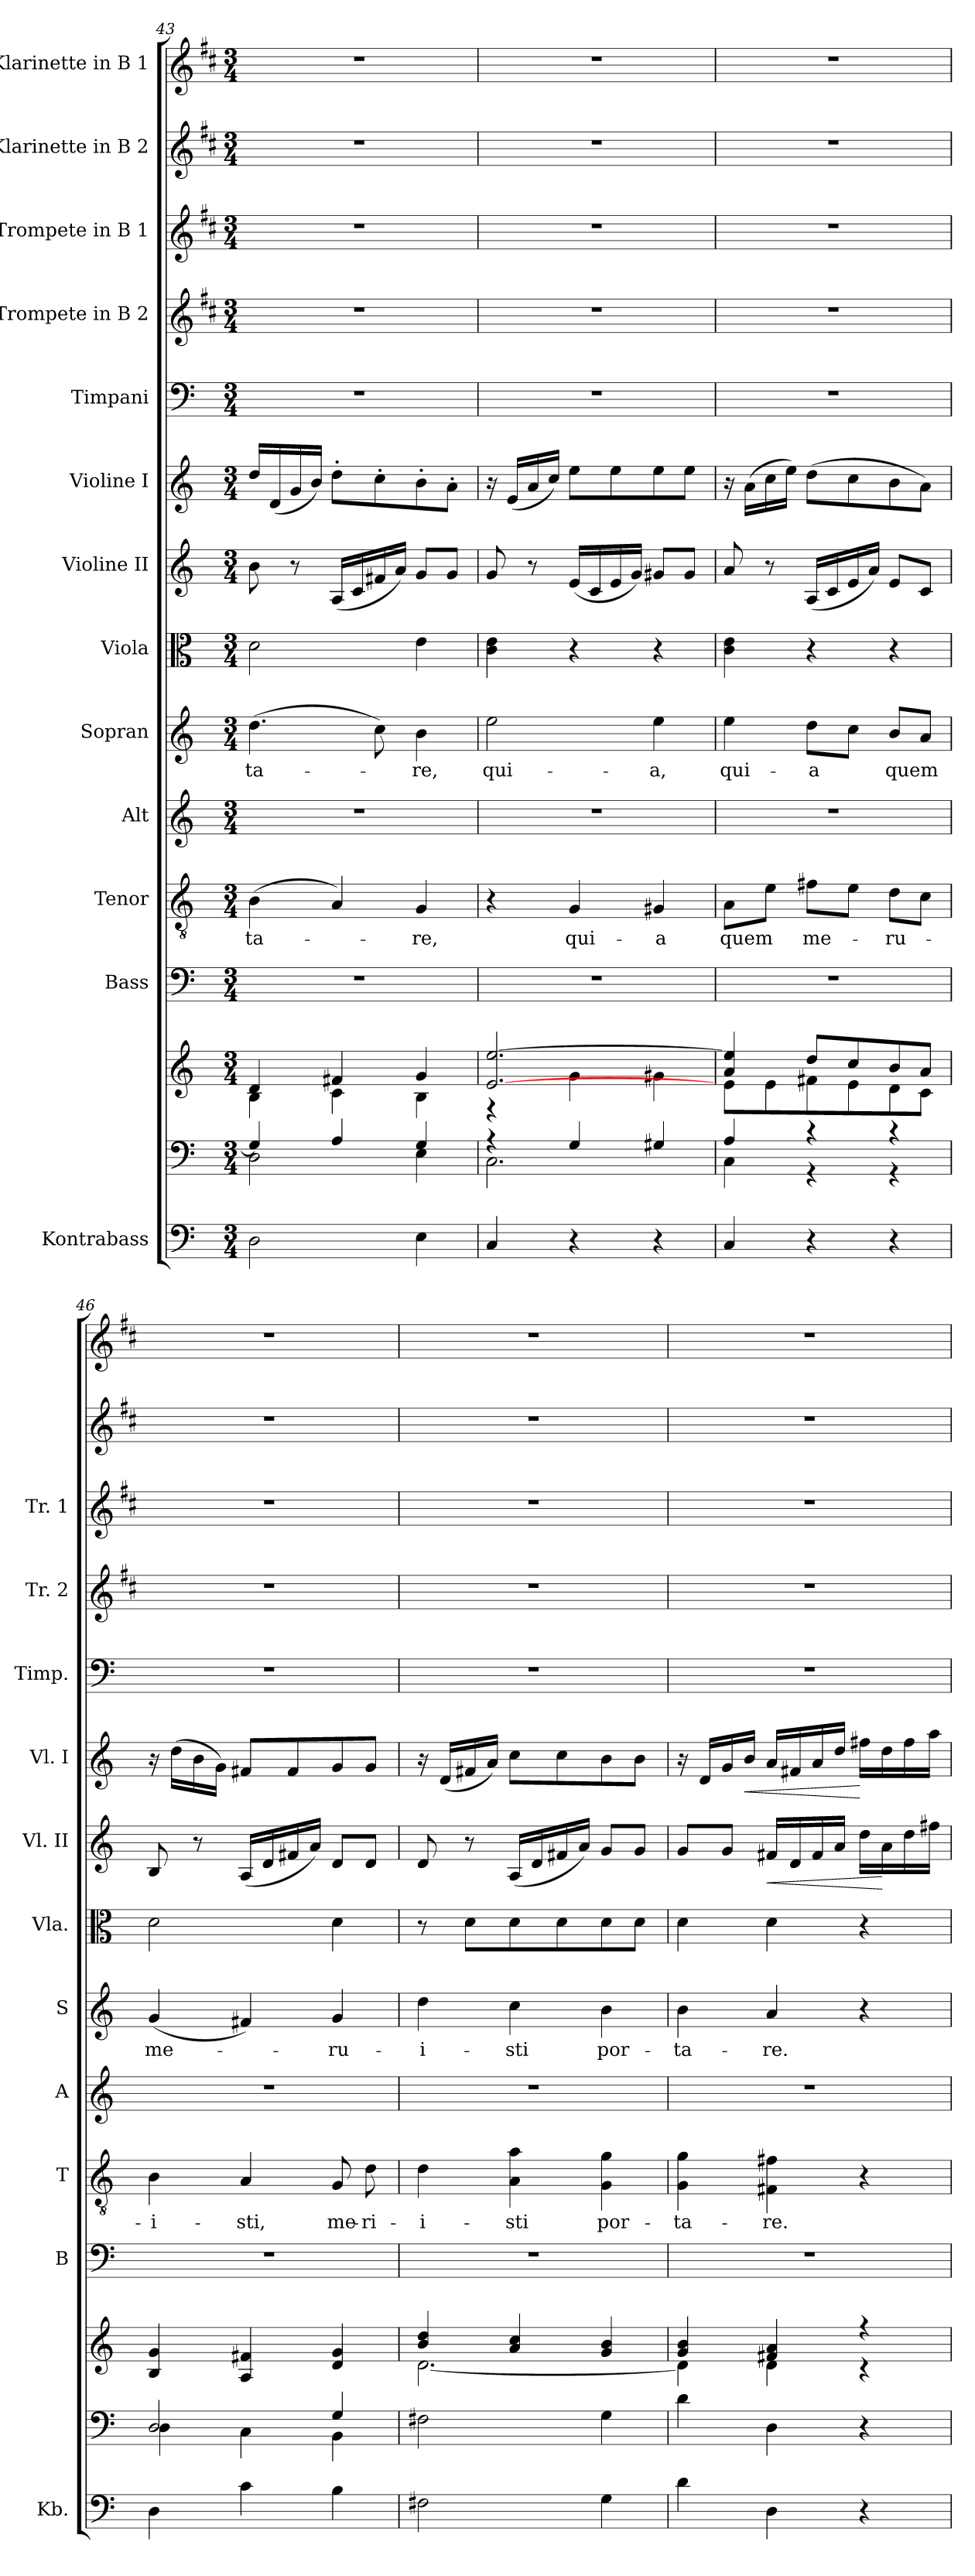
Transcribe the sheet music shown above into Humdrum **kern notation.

**kern	**kern	**kern	**kern	**kern	**text	**kern	**kern	**text	**kern	**kern	**dynam	**kern	**dynam	**kern	**kern	**kern	**kern	**kern
*part14	*part13	*part13	*part12	*part11	*part11	*part10	*part9	*part9	*part8	*part7	*part7	*part6	*part6	*part5	*part4	*part3	*part2	*part1
*staff15	*staff14	*staff13	*staff12	*staff11	*staff11	*staff10	*staff9	*staff9	*staff8	*staff7	*staff7	*staff6	*staff6	*staff5	*staff4	*staff3	*staff2	*staff1
*I"Kontrabass	*	*	*I"Bass	*I"Tenor	*	*I"Alt	*I"Sopran	*	*I"Viola	*I"Violine II	*	*I"Violine I	*	*I"Timpani	*I"Trompete in B 2	*I"Trompete in B 1	*I"Klarinette in B 2	*I"Klarinette in B 1
*I'Kb.	*	*	*I'B	*I'T	*	*I'A	*I'S	*	*I'Vla.	*I'Vl. II	*	*I'Vl. I	*	*I'Timp.	*I'Tr. 2	*I'Tr. 1	*	*
*clefF4	*clefF4	*clefG2	*clefF4	*clefGv2	*	*clefG2	*clefG2	*	*clefC3	*clefG2	*	*clefG2	*	*clefF4	*clefG2	*clefG2	*clefG2	*clefG2
*ITrd7c12	*	*	*	*	*	*	*	*	*	*	*	*	*	*	*ITrd1c2	*ITrd1c2	*ITrd1c2	*ITrd1c2
*k[]	*k[]	*k[]	*k[]	*k[]	*	*k[]	*k[]	*	*k[]	*k[]	*	*k[]	*	*k[]	*k[]	*k[]	*k[]	*k[]
*C:	*C:	*C:	*C:	*C:	*	*C:	*C:	*	*C:	*C:	*	*C:	*	*C:	*C:	*C:	*C:	*C:
*M3/4	*M3/4	*M3/4	*M3/4	*M3/4	*	*M3/4	*M3/4	*	*M3/4	*M3/4	*	*M3/4	*	*M3/4	*M3/4	*M3/4	*M3/4	*M3/4
=43	=43	=43	=43	=43	=43	=43	=43	=43	=43	=43	=43	=43	=43	=43	=43	=43	=43	=43
*	*^	*^	*	*	*	*	*	*	*	*	*	*	*	*	*	*	*	*
!	!	!	!	!	!	!	!LO:LY:b	!	!	!LO:LY:b	!	!	!	!	!	!	!	!	!	!
2DD\	4G/]	2D\	4d/	4B\	2.r	(>4B\	-ta-	2.r	(>4.dd\	-ta-	2d\	8b\	.	16dd/LL	.	2.r	2.r	2.r	2.r	2.r
.	.	.	.	.	.	.	.	.	.	.	.	.	.	(<16d/	.	.	.	.	.	.
.	.	.	.	.	.	.	.	.	.	.	.	8r	.	16g/	.	.	.	.	.	.
.	.	.	.	.	.	.	.	.	.	.	.	.	.	16b/JJ)	.	.	.	.	.	.
.	4A/	.	4f#X/	4c\	.	4A/)	.	.	.	.	.	(<16A/LL	.	8dd'>\L	.	.	.	.	.	.
.	.	.	.	.	.	.	.	.	.	.	.	16c/	.	.	.	.	.	.	.	.
.	.	.	.	.	.	.	.	.	8cc\)	.	.	16f#X/	.	8cc'>\	.	.	.	.	.	.
.	.	.	.	.	.	.	.	.	.	.	.	16a/JJ)	.	.	.	.	.	.	.	.
!	!	!	!	!	!	!	!LO:LY:b	!	!	!LO:LY:b	!	!	!	!	!	!	!	!	!	!
4EE\	4G/	4E\	4g/	4B\	.	4G/	-re,	.	4b\	-re,	4e\	8g/L	.	8b'>\	.	.	.	.	.	.
.	.	.	.	.	.	.	.	.	.	.	.	8g/J	.	8a'>\J	.	.	.	.	.	.
!!LO:PB:g=z
=44	=44	=44	=44	=44	=44	=44	=44	=44	=44	=44	=44	=44	=44	=44	=44	=44	=44	=44	=44	=44
!	!	!	!	!	!	!	!	!	!	!LO:LY:b	!	!	!	!	!	!	!	!	!	!
4CC/	4rA	2.C\	[<2.e/ [>2.ee/	4r	2.r	4r	.	2.r	2ee\	qui-	4c\ 4e\	8g/	.	16r	.	2.r	2.r	2.r	2.r	2.r
.	.	.	.	.	.	.	.	.	.	.	.	.	.	(<16e/LL	.	.	.	.	.	.
.	.	.	.	.	.	.	.	.	.	.	.	8r	.	16a/	.	.	.	.	.	.
.	.	.	.	.	.	.	.	.	.	.	.	.	.	16cc/JJ)	.	.	.	.	.	.
!	!	!	!	!	!	!	!LO:LY:b	!	!	!	!	!	!	!	!	!	!	!	!	!
4r	4G/	.	.	4g\	.	4G/	qui-	.	.	.	4r	(<16e/LL	.	8ee\L	.	.	.	.	.	.
.	.	.	.	.	.	.	.	.	.	.	.	16c/	.	.	.	.	.	.	.	.
.	.	.	.	.	.	.	.	.	.	.	.	16e/	.	8ee\	.	.	.	.	.	.
.	.	.	.	.	.	.	.	.	.	.	.	16g/JJ)	.	.	.	.	.	.	.	.
!	!	!	!	!	!	!	!LO:LY:b	!	!	!LO:LY:b	!	!	!	!	!	!	!	!	!	!
4r	4G#X/	.	.	4g#X\	.	4G#X/	-a	.	4ee\	-a,	4r	8g#X/L	.	8ee\	.	.	.	.	.	.
.	.	.	.	.	.	.	.	.	.	.	.	8g#/J	.	8ee\J	.	.	.	.	.	.
=45	=45	=45	=45	=45	=45	=45	=45	=45	=45	=45	=45	=45	=45	=45	=45	=45	=45	=45	=45	=45
!	!	!	!	!	!	!	!LO:LY:b	!	!	!LO:LY:b	!	!	!	!	!	!	!	!	!	!
4CC/	4A/	4C\	4a/ 4ee/]	8e\L	2.r	8A\L	quem	2.r	4ee\	qui-	4c\ 4e\	8a/	.	16r	.	2.r	2.r	2.r	2.r	2.r
.	.	.	.	.	.	.	.	.	.	.	.	.	.	(>16a\LL	.	.	.	.	.	.
.	.	.	.	8e\	.	8e\J	.	.	.	.	.	8r	.	16cc\	.	.	.	.	.	.
.	.	.	.	.	.	.	.	.	.	.	.	.	.	16ee\JJ)	.	.	.	.	.	.
!	!	!	!	!	!	!	!LO:LY:b	!	!	!LO:LY:b	!	!	!	!	!	!	!	!	!	!
4r	4r	4r	8dd/L	8f#X\	.	8f#X\L	me-	.	8dd\L	-a	4r	(<16A/LL	.	(>8dd\L	.	.	.	.	.	.
.	.	.	.	.	.	.	.	.	.	.	.	16c/	.	.	.	.	.	.	.	.
.	.	.	8cc/	8e\	.	8e\J	.	.	8cc\J	.	.	16e/	.	8cc\	.	.	.	.	.	.
.	.	.	.	.	.	.	.	.	.	.	.	16a/JJ)	.	.	.	.	.	.	.	.
!	!	!	!	!	!	!	!LO:LY:b	!	!	!LO:LY:b	!	!	!	!	!	!	!	!	!	!
4r	4r	4r	8b/	8d\	.	8d\L	-ru-	.	8b/L	quem	4r	8e/L	.	8b\	.	.	.	.	.	.
.	.	.	8a/J	8c\J	.	8c\J	.	.	8a/J	.	.	8c/J	.	8a\J)	.	.	.	.	.	.
=46	=46	=46	=46	=46	=46	=46	=46	=46	=46	=46	=46	=46	=46	=46	=46	=46	=46	=46	=46	=46
!	!	!	!	!	!	!	!LO:LY:b	!	!	!LO:LY:b	!	!	!	!	!	!	!	!	!	!
*	*	*	*v	*v	*	*	*	*	*	*	*	*	*	*	*	*	*	*	*	*
4DD\	2D/	4D\	4B/ 4g/	2.r	4B\	-i-	2.r	(<4g/	me-	2d\	8B/	.	16r	.	2.r	2.r	2.r	2.r	2.r
.	.	.	.	.	.	.	.	.	.	.	.	.	(>16dd\LL	.	.	.	.	.	.
.	.	.	.	.	.	.	.	.	.	.	8r	.	16b\	.	.	.	.	.	.
.	.	.	.	.	.	.	.	.	.	.	.	.	16g\JJ)	.	.	.	.	.	.
!	!	!	!	!	!	!LO:LY:b	!	!	!	!	!	!	!	!	!	!	!	!	!
4C\	.	4C\	4A/ 4f#X/	.	4A/	-sti,	.	4f#X/)	.	.	(<16A/LL	.	8f#X/L	.	.	.	.	.	.
.	.	.	.	.	.	.	.	.	.	.	16d/	.	.	.	.	.	.	.	.
.	.	.	.	.	.	.	.	.	.	.	16f#X/	.	8f#/	.	.	.	.	.	.
.	.	.	.	.	.	.	.	.	.	.	16a/JJ)	.	.	.	.	.	.	.	.
!	!	!	!	!	!	!LO:LY:b	!	!	!LO:LY:b	!	!	!	!	!	!	!	!	!	!
4BB\	4G/	4BB\	4d/ 4g/	.	8G/	me-	.	4g/	-ru-	4d\	8d/L	.	8g/	.	.	.	.	.	.
!	!	!	!	!	!	!LO:LY:b	!	!	!	!	!	!	!	!	!	!	!	!	!
.	.	.	.	.	8d\	-ri-	.	.	.	.	8d/J	.	8g/J	.	.	.	.	.	.
*	*v	*v	*	*	*	*	*	*	*	*	*	*	*	*	*	*	*	*	*
=47	=47	=47	=47	=47	=47	=47	=47	=47	=47	=47	=47	=47	=47	=47	=47	=47	=47	=47
*	*	*^	*	*	*	*	*	*	*	*	*	*	*	*	*	*	*	*
!	!	!	!	!	!	!LO:LY:b	!	!	!LO:LY:b	!	!	!	!	!	!	!	!	!	!
2FF#X\	2F#X\	4b/ 4dd/	[<2.d\	2.r	4d\	-i-	2.r	4dd\	-i-	8r	8d/	.	16r	.	2.r	2.r	2.r	2.r	2.r
.	.	.	.	.	.	.	.	.	.	.	.	.	(<16d/LL	.	.	.	.	.	.
.	.	.	.	.	.	.	.	.	.	8d\L	8r	.	16f#X/	.	.	.	.	.	.
.	.	.	.	.	.	.	.	.	.	.	.	.	16a/JJ)	.	.	.	.	.	.
!	!	!	!	!	!	!LO:LY:b	!	!	!LO:LY:b	!	!	!	!	!	!	!	!	!	!
.	.	4a/ 4cc/	.	.	4A\ 4a\	-sti	.	4cc\	-sti	8d\	(<16A/LL	.	8cc\L	.	.	.	.	.	.
.	.	.	.	.	.	.	.	.	.	.	16d/	.	.	.	.	.	.	.	.
.	.	.	.	.	.	.	.	.	.	8d\	16f#X/	.	8cc\	.	.	.	.	.	.
.	.	.	.	.	.	.	.	.	.	.	16a/JJ)	.	.	.	.	.	.	.	.
!	!	!	!	!	!	!LO:LY:b	!	!	!LO:LY:b	!	!	!	!	!	!	!	!	!	!
4GG\	4G\	4g/ 4b/	.	.	4G\ 4g\	por-	.	4b\	por-	8d\	8g/L	.	8b\	.	.	.	.	.	.
.	.	.	.	.	.	.	.	.	.	8d\J	8g/J	.	8b\J	.	.	.	.	.	.
=48	=48	=48	=48	=48	=48	=48	=48	=48	=48	=48	=48	=48	=48	=48	=48	=48	=48	=48	=48
!	!	!	!	!	!	!LO:LY:b	!	!	!LO:LY:b	!	!	!	!	!	!	!	!	!	!
4D\	4d\	4g/ 4b/	4d\]	2.r	4G\ 4g\	-ta-	2.r	4b\	-ta-	4d\	8g/L	.	16r	.	2.r	2.r	2.r	2.r	2.r
.	.	.	.	.	.	.	.	.	.	.	.	.	16d/LL	.	.	.	.	.	.
.	.	.	.	.	.	.	.	.	.	.	8g/J	.	16g/	.	.	.	.	.	.
!	!	!	!	!	!	!	!	!	!	!	!	!	!	!LO:HP:b	!	!	!	!	!
.	.	.	.	.	.	.	.	.	.	.	.	.	16b/JJ	<	.	.	.	.	.
!	!	!	!	!	!	!LO:LY:b	!	!	!LO:LY:b	!	!	!LO:HP:b	!	!	!	!	!	!	!
4DD\	4D\	4f#X/ 4a/	4d\	.	4F#X\ 4f#X\	-re.	.	4a/	-re.	4d\	16f#X/LL	<	16a/LL	.	.	.	.	.	.
.	.	.	.	.	.	.	.	.	.	.	16d/	.	16f#X/	.	.	.	.	.	.
.	.	.	.	.	.	.	.	.	.	.	16f#/	.	16a/	.	.	.	.	.	.
.	.	.	.	.	.	.	.	.	.	.	16a/JJ	.	16dd/JJ	.	.	.	.	.	.
4r	4r	4r	4r	.	4r	.	.	4r	.	4r	16dd\LL	.	16ff#X\LL	[	.	.	.	.	.
.	.	.	.	.	.	.	.	.	.	.	16a\	[	16dd\	.	.	.	.	.	.
.	.	.	.	.	.	.	.	.	.	.	16dd\	.	16ff#\	.	.	.	.	.	.
.	.	.	.	.	.	.	.	.	.	.	16ff#X\JJ	.	16aa\JJ	.	.	.	.	.	.
*	*	*v	*v	*	*	*	*	*	*	*	*	*	*	*	*	*	*	*	*
=	=	=	=	=	=	=	=	=	=	=	=	=	=	=	=	=	=	=
*-	*-	*-	*-	*-	*-	*-	*-	*-	*-	*-	*-	*-	*-	*-	*-	*-	*-	*-
